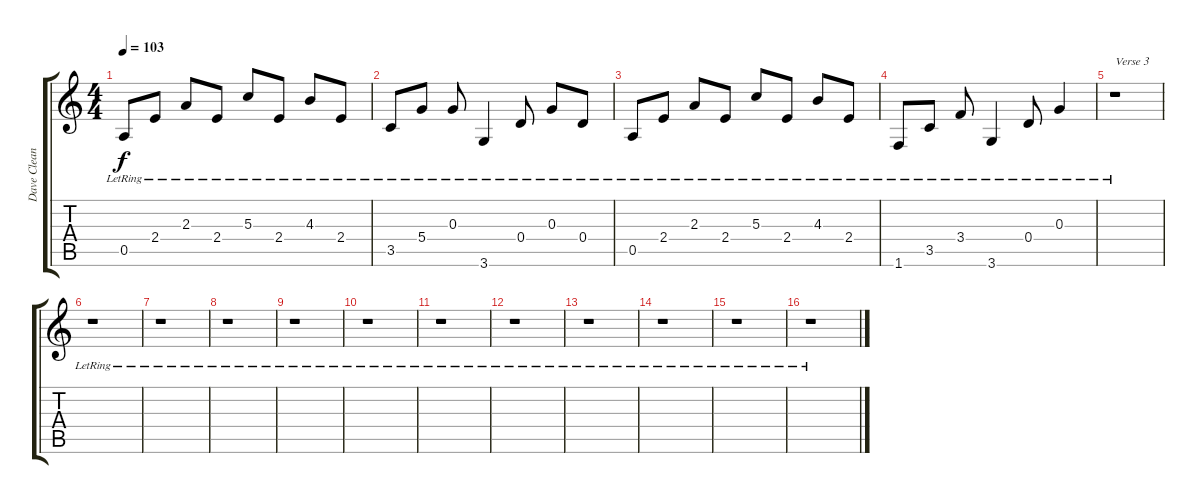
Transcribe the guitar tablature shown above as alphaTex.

\track ("Dave Clean" "Dave Clean") {instrument electricguitarclean}
\staff {score tabs}
\tuning (E4 B3 G3 D3 A2 E2) {hide}
\ts (4 4)
\tempo 103
\clef g2
\ks c
0.5{lr}.8{dy f} 2.4{lr}.8 2.3{lr}.8 2.4{lr}.8 5.3{lr}.8 2.4{lr}.8 4.3{lr}.8 2.4{lr}.8 |
3.5{lr}.8 5.4{lr}.8 0.3{lr}.8 3.6{lr}.4 0.4{lr}.8 0.3{lr}.8 0.4{lr}.8 |
0.5{lr}.8 2.4{lr}.8 2.3{lr}.8 2.4{lr}.8 5.3{lr}.8 2.4{lr}.8 4.3{lr}.8 2.4{lr}.8 |
1.6{lr}.8 3.5{lr}.8 3.4{lr}.8 3.6{lr}.4 0.4{lr}.8 0.3{lr}.4 |
r.1{txt "Verse 3"} |
r.1 |
r.1 |
r.1 |
r.1 |
r.1 |
r.1 |
r.1 |
r.1 |
r.1 |
r.1 |
r.1
